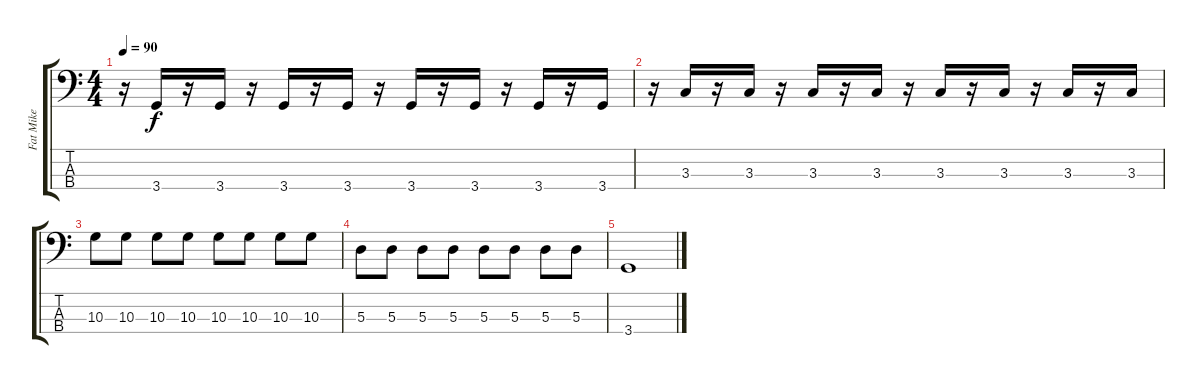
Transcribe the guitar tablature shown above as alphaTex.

\track ("Fat Mike" "Fat Mike") {instrument electricbasspick}
\staff {score tabs}
\tuning (G2 D2 A1 E1) {hide}
\ts (4 4)
\tempo 90
\clef f4
\ks c
r.16{dy f} 3.4.16 r.16 3.4.16 r.16 3.4.16 r.16 3.4.16 r.16 3.4.16 r.16 3.4.16 r.16 3.4.16 r.16 3.4.16 |
r.16 3.3.16 r.16 3.3.16 r.16 3.3.16 r.16 3.3.16 r.16 3.3.16 r.16 3.3.16 r.16 3.3.16 r.16 3.3.16 |
10.3.8 10.3.8 10.3.8 10.3.8 10.3.8 10.3.8 10.3.8 10.3.8 |
5.3.8 5.3.8 5.3.8 5.3.8 5.3.8 5.3.8 5.3.8 5.3.8 |
3.4.1
